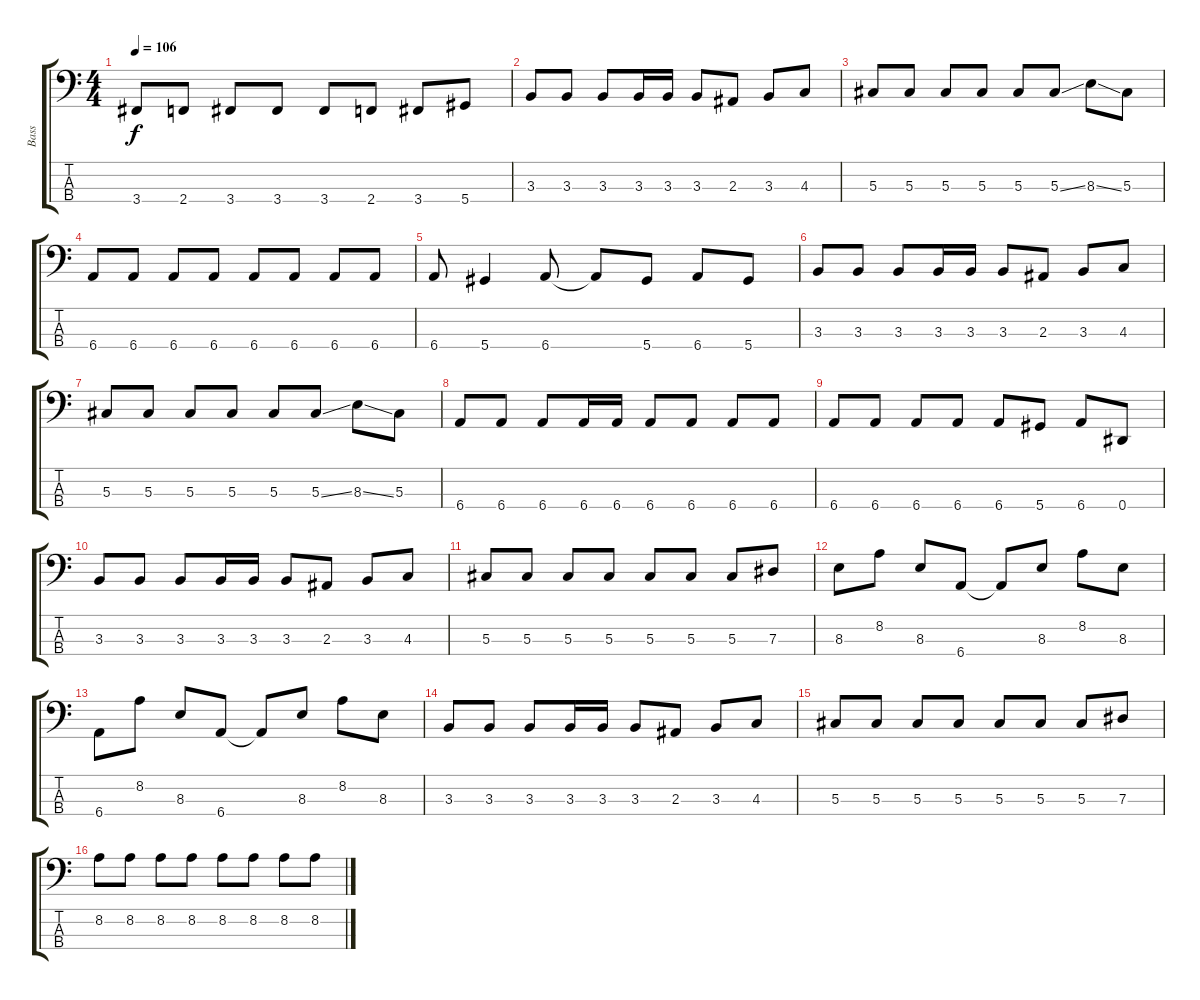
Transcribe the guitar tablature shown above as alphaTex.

\track ("Bass" "Bass") {instrument electricbasspick}
\staff {score tabs}
\tuning (Gb2 Db2 Ab1 Eb1) {hide}
\ts (4 4)
\tempo 106
\clef f4
\ks c
3.4.8{dy f} 2.4.8 3.4.8 3.4.8 3.4.8 2.4.8 3.4.8 5.4.8 |
3.3.8 3.3.8 3.3.8 3.3.16 3.3.16 3.3.8 2.3.8 3.3.8 4.3.8 |
5.3.8 5.3.8 5.3.8 5.3.8 5.3.8 5.3{ss}.8 8.3{ss}.8 5.3.8 |
6.4.8 6.4.8 6.4.8 6.4.8 6.4.8 6.4.8 6.4.8 6.4.8 |
6.4.8 5.4.4 6.4.8 6.4{t}.8 5.4.8 6.4.8 5.4.8 |
3.3.8 3.3.8 3.3.8 3.3.16 3.3.16 3.3.8 2.3.8 3.3.8 4.3.8 |
5.3.8 5.3.8 5.3.8 5.3.8 5.3.8 5.3{ss}.8 8.3{ss}.8 5.3.8 |
6.4.8 6.4.8 6.4.8 6.4.16 6.4.16 6.4.8 6.4.8 6.4.8 6.4.8 |
6.4.8 6.4.8 6.4.8 6.4.8 6.4.8 5.4.8 6.4.8 0.4.8 |
3.3.8 3.3.8 3.3.8 3.3.16 3.3.16 3.3.8 2.3.8 3.3.8 4.3.8 |
5.3.8 5.3.8 5.3.8 5.3.8 5.3.8 5.3.8 5.3.8 7.3.8 |
8.3.8 8.2.8 8.3.8 6.4.8 6.4{t}.8 8.3.8 8.2.8 8.3.8 |
6.4.8 8.2.8 8.3.8 6.4.8 6.4{t}.8 8.3.8 8.2.8 8.3.8 |
3.3.8 3.3.8 3.3.8 3.3.16 3.3.16 3.3.8 2.3.8 3.3.8 4.3.8 |
5.3.8 5.3.8 5.3.8 5.3.8 5.3.8 5.3.8 5.3.8 7.3.8 |
8.2.8 8.2.8 8.2.8 8.2.8 8.2.8 8.2.8 8.2.8 8.2.8
